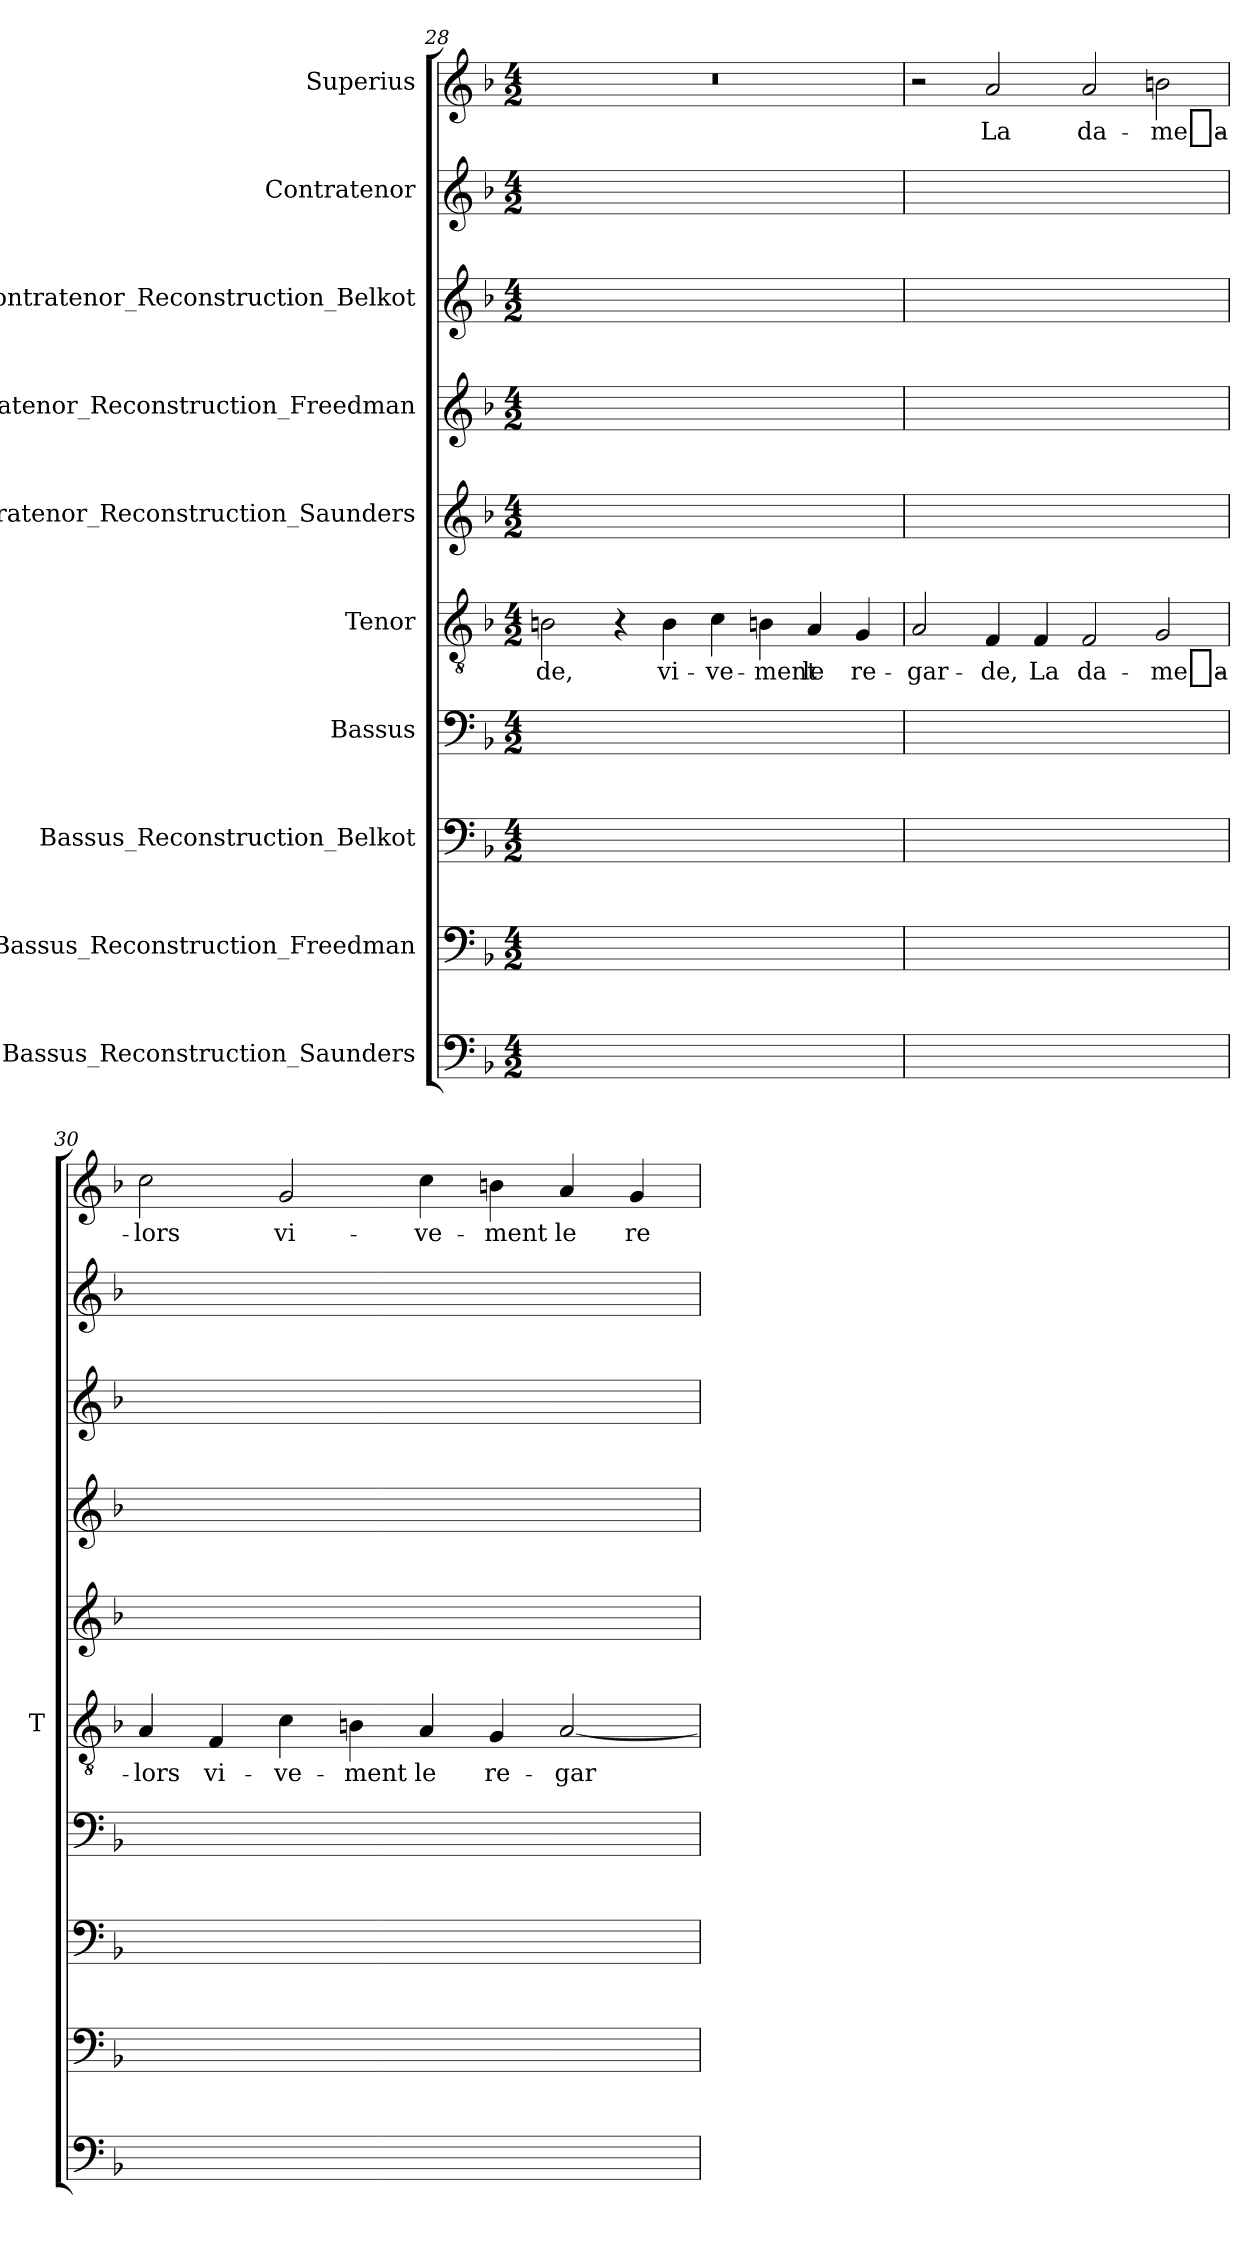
**kern	**kern	**kern	**kern	**kern	**text	**kern	**kern	**kern	**kern	**kern	**text
*part10	*part9	*part8	*part7	*part6	*part6	*part5	*part4	*part3	*part2	*part1	*part1
*staff10	*staff9	*staff8	*staff7	*staff6	*staff6	*staff5	*staff4	*staff3	*staff2	*staff1	*staff1
*I"Bassus_Reconstruction_Saunders	*I"Bassus_Reconstruction_Freedman	*I"Bassus_Reconstruction_Belkot	*I"Bassus	*I"Tenor	*	*I"Contratenor_Reconstruction_Saunders	*I"Contratenor_Reconstruction_Freedman	*I"Contratenor_Reconstruction_Belkot	*I"Contratenor	*I"Superius	*
*	*	*	*	*I'T	*	*	*	*	*	*	*
*clefF4	*clefF4	*clefF4	*clefF4	*clefGv2	*	*clefG2	*clefG2	*clefG2	*clefG2	*clefG2	*
*k[b-]	*k[b-]	*k[b-]	*k[b-]	*k[b-]	*	*k[b-]	*k[b-]	*k[b-]	*k[b-]	*k[b-]	*
*M4/2	*M4/2	*M4/2	*M4/2	*M4/2	*	*M4/2	*M4/2	*M4/2	*M4/2	*M4/2	*
=28	=28	=28	=28	=28	=28	=28	=28	=28	=28	=28	=28
0ryy	0ryy	0ryy	0ryy	2Bn	-de,	0ryy	0ryy	0ryy	0ryy	0r	.
.	.	.	.	4r	.	.	.	.	.	.	.
.	.	.	.	4B	vi-	.	.	.	.	.	.
.	.	.	.	4c	ve-	.	.	.	.	.	.
.	.	.	.	4Bn	-ment	.	.	.	.	.	.
.	.	.	.	4A	-le	.	.	.	.	.	.
.	.	.	.	4G	re-	.	.	.	.	.	.
=29	=29	=29	=29	=29	=29	=29	=29	=29	=29	=29	=29
0ryy	0ryy	0ryy	0ryy	2A	gar-	0ryy	0ryy	0ryy	0ryy	2r	.
.	.	.	.	4F	-de,	.	.	.	.	2a	-La
.	.	.	.	4F	-La	.	.	.	.	.	.
.	.	.	.	2F	da-	.	.	.	.	2a	da-
.	.	.	.	2G	me_a-	.	.	.	.	2bn	me_a-
=30	=30	=30	=30	=30	=30	=30	=30	=30	=30	=30	=30
0ryy	0ryy	0ryy	0ryy	4A	-lors	0ryy	0ryy	0ryy	0ryy	2cc	-lors
.	.	.	.	4F	vi-	.	.	.	.	.	.
.	.	.	.	4c	ve-	.	.	.	.	2g	vi-
.	.	.	.	4Bn	-ment	.	.	.	.	.	.
.	.	.	.	4A	-le	.	.	.	.	4cc	ve-
.	.	.	.	4G	re-	.	.	.	.	4bn	-ment
.	.	.	.	[2A	gar-	.	.	.	.	4a	-le
.	.	.	.	.	.	.	.	.	.	4g	re-
=	=	=	=	=	=	=	=	=	=	=	=
*-	*-	*-	*-	*-	*-	*-	*-	*-	*-	*-	*-
